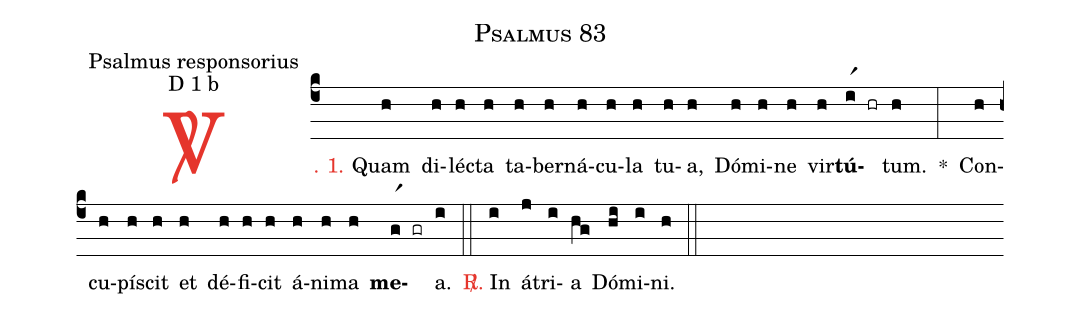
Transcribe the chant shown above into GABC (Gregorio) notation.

name: Psalmus 83;
office-part: Psalmus responsorius;
mode: D 1 b;
%%
(c4)

<c><sp>V/</sp>. 1.</c> Qu{a}m(h) di(h)léc(h)ta(h) ta(h)ber(h)ná(h)cu(h)la(h) tu(h)a,(h) Dó(h)mi(h)ne(h) vir(h)<b>tú</b>(ir1 hr)tum.(h) *(:) Con(h)cu(h)pí(h)scit(h) et(h) dé(h)fi(h)cit(h) á(h)ni(h)ma(h) <nlba><b>me</b>(gr1 gr)a.</nlba>(i)

(::) <c><sp>R/</sp>.</c> {I}n(i) á(j)tri(i)a(hg) Dó(hi)mi(i)ni.(h)

(::)
